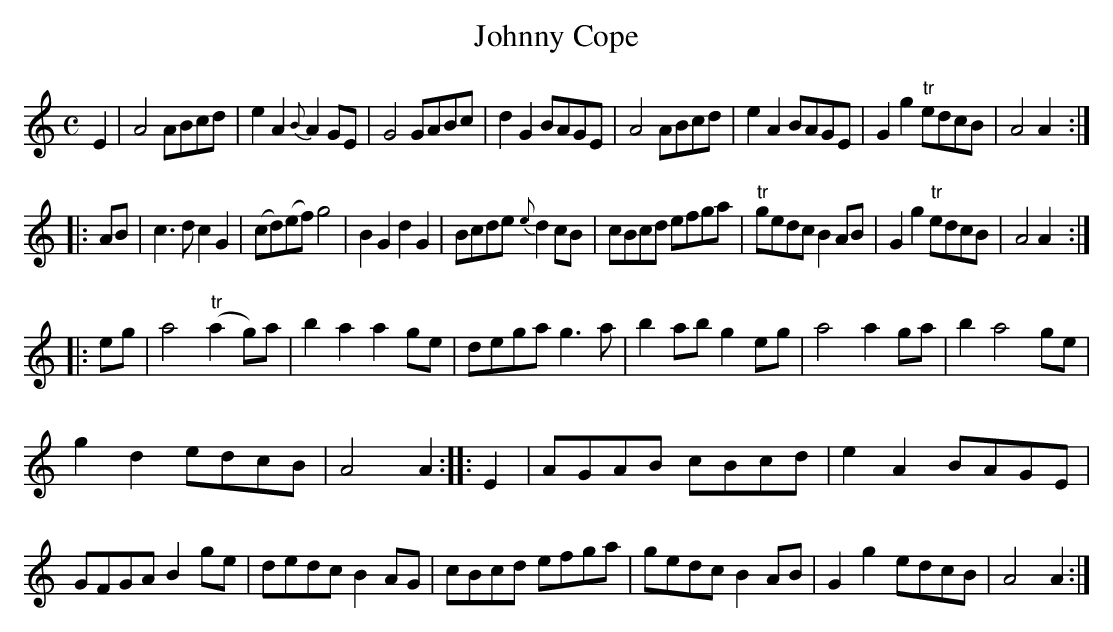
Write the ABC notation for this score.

X:1
T:Johnny Cope
M:C
K:A minor
E2|\
A4 ABcd| e2A2 {B}A2GE| G4 GABc| d2G2 BAGE|\
A4 ABcd| e2A2 BAGE| G2g2 "tr"edcB| A4 A2::
AB|\
c3d c2G2| (cd)(ef) g4| B2G2 d2G2| Bcde {e}d2cB|\
cBcd efga| "tr"gedc B2AB| G2g2 "tr"edcB| A4 A2::
eg|\
a4 "tr"(a2g)a| b2a2 a2ge| dega g3a| b2ab g2eg|\
a4 a2ga| b2a4 ge|
g2d2 edcB| A4 A2::\
E2|\
AGAB cBcd| e2A2 BAGE|
GFGA B2ge| dedc B2AG|\
cBcd efga| gedc B2AB| G2g2 edcB| A4 A2:|
